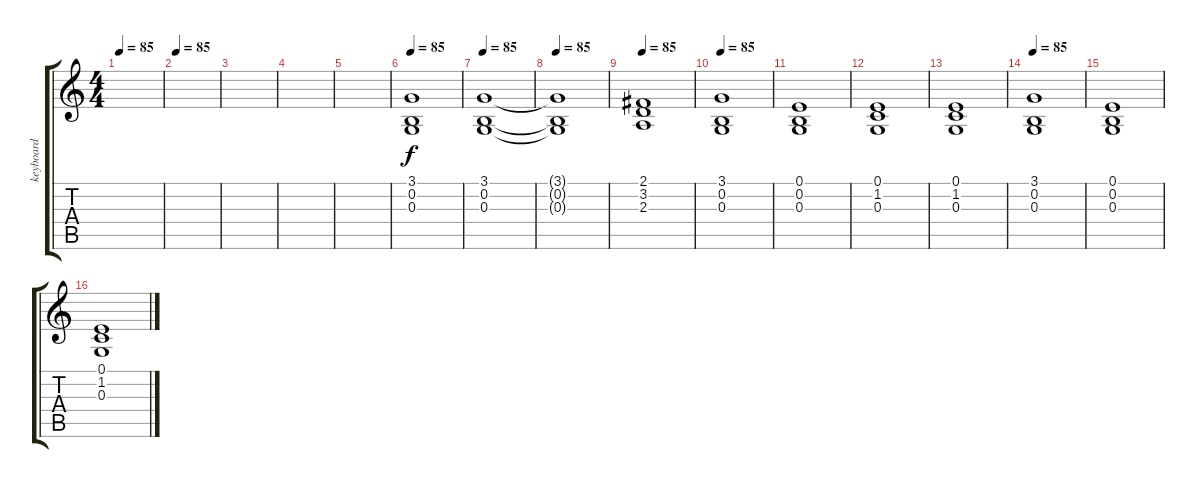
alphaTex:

\track ("keyboard" "keyboard") {instrument stringensemble2}
\staff {score tabs}
\tuning (E4 B3 G3 D3 A2 E2) {hide}
\ts (4 4)
\tempo 85
\clef g2
\ks c
|
\tempo 85
|
|
|
|
\tempo 85
(3.1 0.2 0.3).1 |
\tempo 85
(3.1 0.2 0.3).1 |
\tempo 85
(3.1{t} 0.2{t} 0.3{t}).1 |
\tempo 85
(2.1 3.2 2.3).1 |
\tempo 85
(3.1 0.2 0.3).1 |
(0.1 0.2 0.3).1 |
(0.1 1.2 0.3).1 |
(0.1 1.2 0.3).1 |
\tempo 85
(3.1 0.2 0.3).1 |
(0.1 0.2 0.3).1 |
(0.1 1.2 0.3).1
